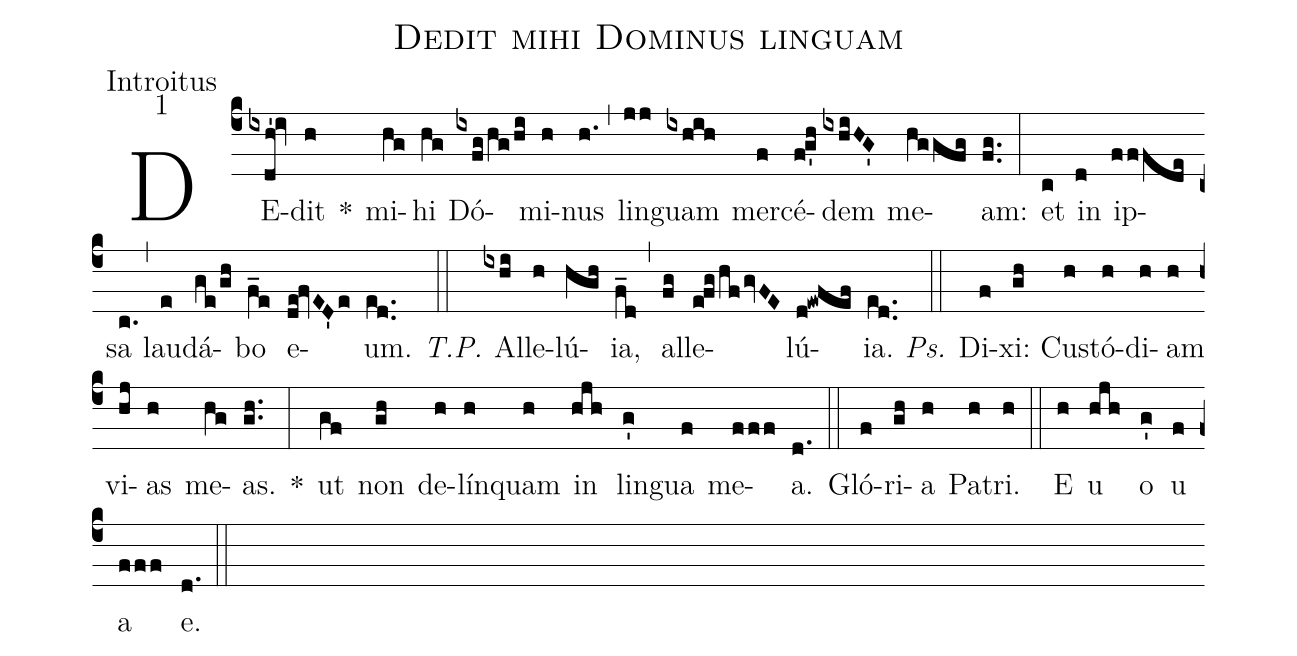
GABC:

name: Dedit mihi Dominus linguam;
office-part: Introitus;
mode: 1;
%%
(c4) DE(ixdh'!iv)dit(h) *() mi(hg)hi(hg) Dó(ixfg/hg/hi)mi(h)nus(h.) (,) lin(jj)guam(ixhih) mer(f)cé(f!g'h)dem(ixhiHG') me(hggfg)am:(fg..) (:)
et(c) in(d) ip(fffde)sa(c.) (,) lau(e)dá(ge/gh)bo(f_e) e(de!fvED'e)um.(ed..) <i>T.P.</i>(::)
Al(ixhi)le(h)lú(hgh)ia,(f_d) (,) al(fg)le(e!fg/hfgvFE)lú(d!ewfef)ia.(ed..) (::)
<i>Ps.</i> Di(f)xi:(gh) Cus(h)tó(h)di(h)am(h) vi(hj)as(h) me(hg)as.(gh..) *(:)
ut(gf) non(gh) de(h)lín(h)quam(h) in(hjh) lin(g')gua(f) me(fff)a.(d.) (::)
Gló(f)ri(gh)a(h) Pa(h)tri.(h) (::)
E(h) u(hjh) o(g') u(f) a(fff) e.(d.) (::)
